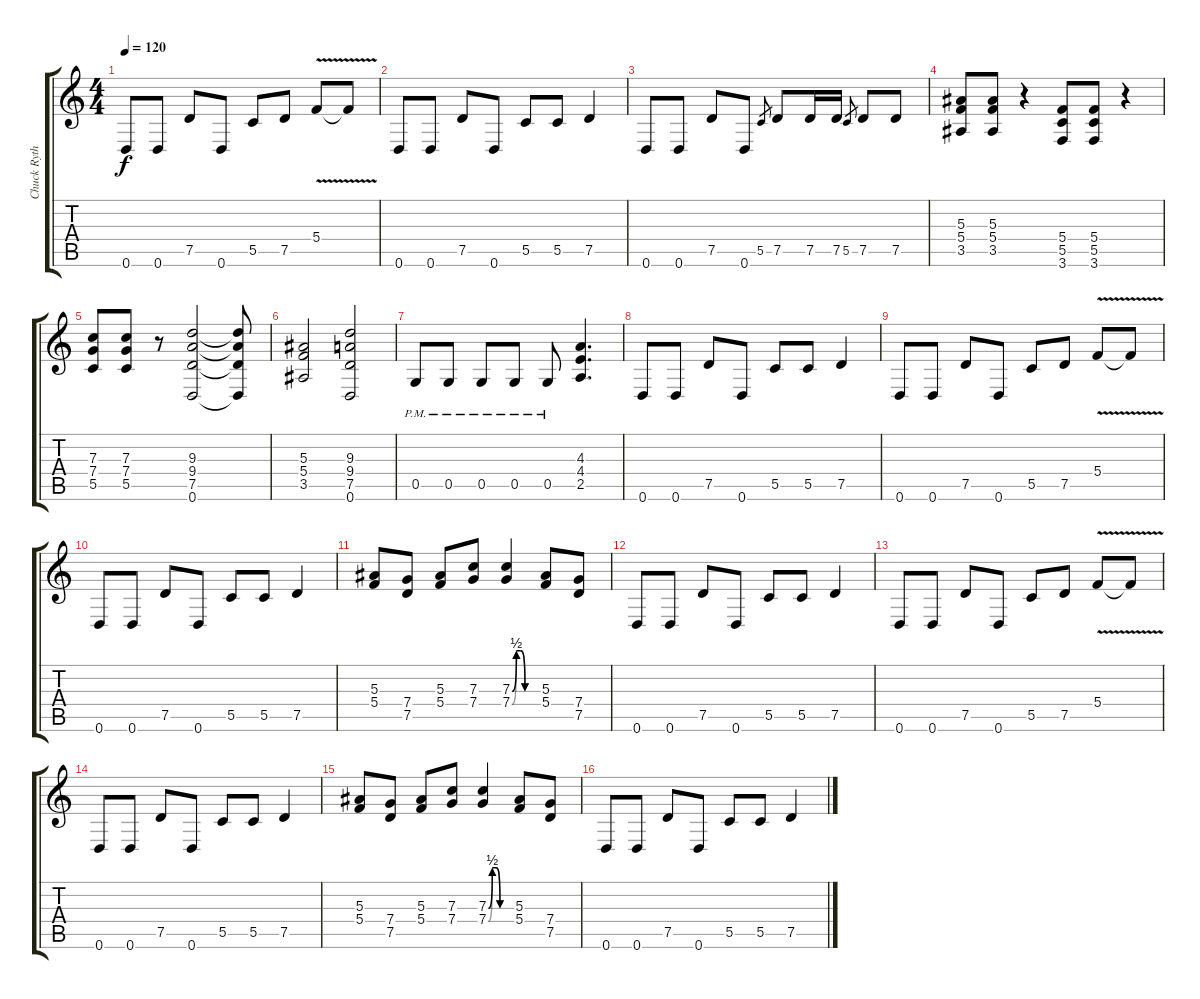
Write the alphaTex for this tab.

\track ("Chuck Rythm" "Chuck Ryth") {instrument distortionguitar}
\staff {score tabs}
\tuning (D4 A3 F3 C3 G2 D2) {hide}
\ts (4 4)
\tempo 120
\clef g2
\ks c
0.6.8{dy f} 0.6.8 7.5.8 0.6.8 5.5.8 7.5.8 5.4{v}.8 5.4{t}.8 |
0.6.8 0.6.8 7.5.8 0.6.8 5.5.8 5.5.8 7.5.4 |
0.6.8 0.6.8 7.5.8 0.6.8 5.5.8{gr} 7.5.8 7.5.16 7.5.16 5.5.8{gr} 7.5.8 7.5.8 |
(5.3 5.4 3.5).8 (5.3 5.4 3.5).8 r.4 (5.4 5.5 3.6).8 (5.4 5.5 3.6).8 r.4 |
(7.3 7.4 5.5).8 (7.3 7.4 5.5).8 r.8 (9.3 9.4 7.5 0.6).2 (9.3{t} 9.4{t} 7.5{t} 0.6{t}).8 |
(5.3 5.4 3.5).2 (9.3 9.4 7.5 0.6).2 |
0.5{pm}.8 0.5{pm}.8 0.5{pm}.8 0.5{pm}.8 0.5{pm}.8 (4.3 4.4 2.5).4{d} |
0.6.8 0.6.8 7.5.8 0.6.8 5.5.8 5.5.8 7.5.4 |
0.6.8 0.6.8 7.5.8 0.6.8 5.5.8 7.5.8 5.4{v}.8 5.4{t}.8 |
0.6.8 0.6.8 7.5.8 0.6.8 5.5.8 5.5.8 7.5.4 |
(5.3 5.4).8 (7.4 7.5).8 (5.3 5.4).8 (7.3 7.4).8 (7.3{be (custom 0 0 10 2 20 2 30 0 60 0)} 7.4{be (custom 0 0 10 2 20 2 30 0 60 0)}).4 (5.3 5.4).8 (7.4 7.5).8 |
0.6.8 0.6.8 7.5.8 0.6.8 5.5.8 5.5.8 7.5.4 |
0.6.8 0.6.8 7.5.8 0.6.8 5.5.8 7.5.8 5.4{v}.8 5.4{t}.8 |
0.6.8 0.6.8 7.5.8 0.6.8 5.5.8 5.5.8 7.5.4 |
(5.3 5.4).8 (7.4 7.5).8 (5.3 5.4).8 (7.3 7.4).8 (7.3{be (custom 0 0 10 2 20 2 30 0 60 0)} 7.4{be (custom 0 0 10 2 20 2 30 0 60 0)}).4 (5.3 5.4).8 (7.4 7.5).8 |
0.6.8 0.6.8 7.5.8 0.6.8 5.5.8 5.5.8 7.5.4
